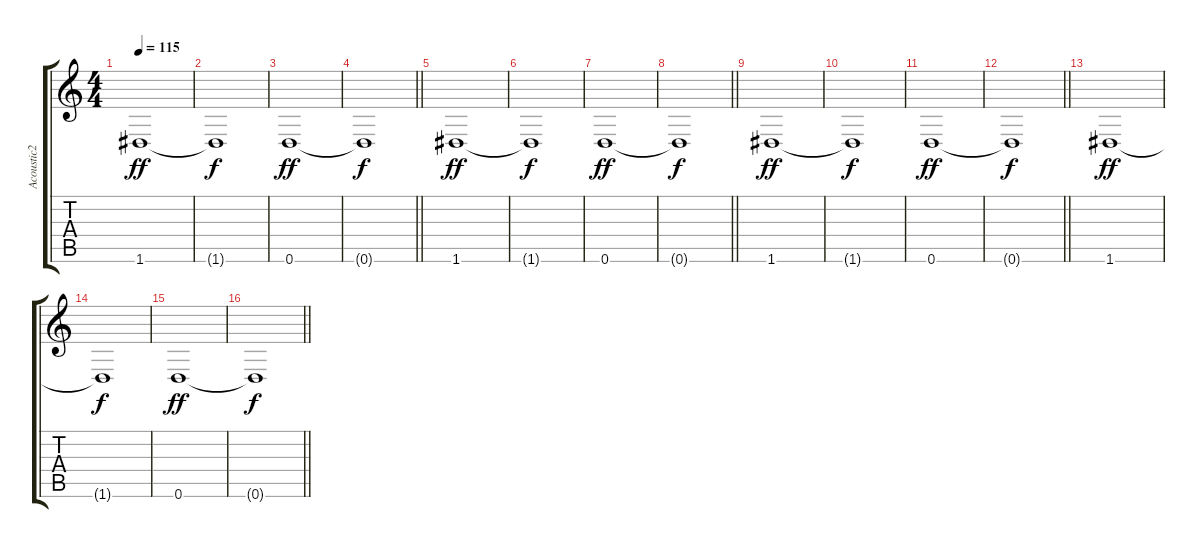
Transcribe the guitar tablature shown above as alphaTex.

\track ("Acoustic2" "Acoustic2") {instrument acousticguitarnylon}
\staff {score tabs}
\tuning (E4 B3 G3 D3 A2 D2) {hide}
\ts (4 4)
\tempo 115
\clef g2
\ks c
1.6.1{dy ff} |
1.6{t}.1{dy f} |
0.6.1{dy ff} |
\barLineRight lightlight
0.6{t}.1{dy f} |
1.6.1{dy ff} |
1.6{t}.1{dy f} |
0.6.1{dy ff} |
\barLineRight lightlight
0.6{t}.1{dy f} |
1.6.1{dy ff} |
1.6{t}.1{dy f} |
0.6.1{dy ff} |
\barLineRight lightlight
0.6{t}.1{dy f} |
1.6.1{dy ff} |
1.6{t}.1{dy f} |
0.6.1{dy ff} |
\barLineRight lightlight
0.6{t}.1{dy f}
